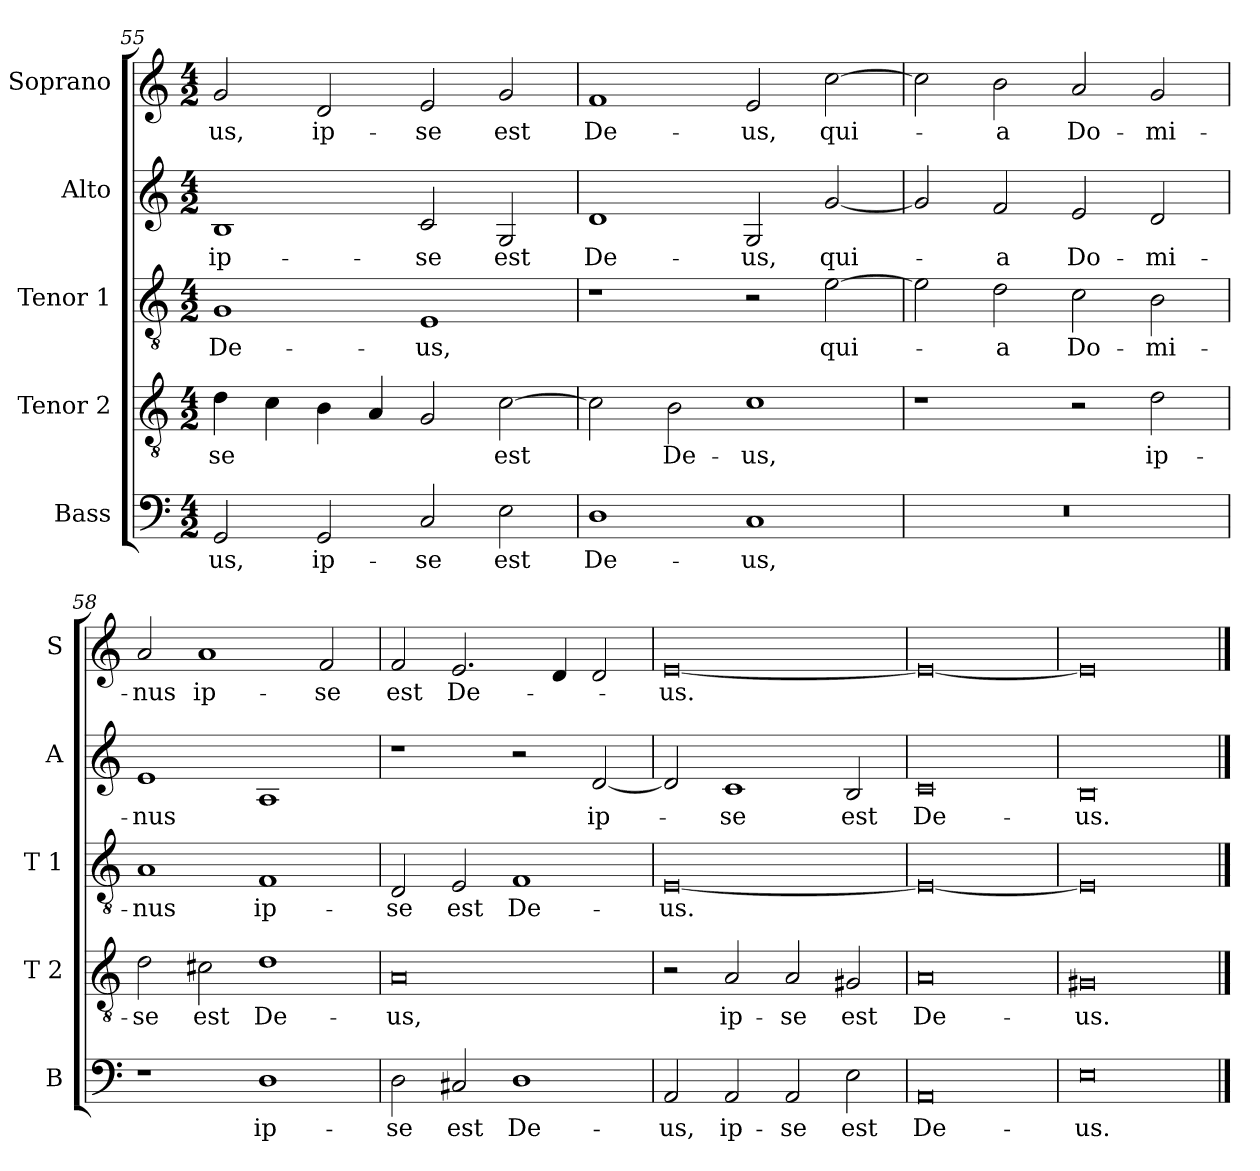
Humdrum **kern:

**kern	**text	**kern	**text	**kern	**text	**kern	**text	**kern	**text
*part5	*part5	*part4	*part4	*part3	*part3	*part2	*part2	*part1	*part1
*staff5	*staff5	*staff4	*staff4	*staff3	*staff3	*staff2	*staff2	*staff1	*staff1
*I"Bass	*	*I"Tenor 2	*	*I"Tenor 1	*	*I"Alto	*	*I"Soprano	*
*I'B	*	*I'T 2	*	*I'T 1	*	*I'A	*	*I'S	*
*clefF4	*	*clefGv2	*	*clefGv2	*	*clefG2	*	*clefG2	*
*k[]	*	*k[]	*	*k[]	*	*k[]	*	*k[]	*
*C:	*	*C:	*	*C:	*	*C:	*	*C:	*
*M4/2	*	*M4/2	*	*M4/2	*	*M4/2	*	*M4/2	*
=55	=55	=55	=55	=55	=55	=55	=55	=55	=55
!	!LO:LY:b	!	!LO:LY:b	!	!LO:LY:b	!	!LO:LY:b	!	!LO:LY:b
2GG/	-us,	4d\	-se	1G	De-	1B	ip-	2g/	-us,
.	.	4c\	.	.	.	.	.	.	.
!	!LO:LY:b	!	!	!	!	!	!	!	!LO:LY:b
2GG/	ip-	4B\	.	.	.	.	.	2d/	ip-
.	.	4A/	.	.	.	.	.	.	.
!	!LO:LY:b	!	!	!	!LO:LY:b	!	!LO:LY:b	!	!LO:LY:b
2C/	-se	2G/	.	1E	-us,	2c/	-se	2e/	-se
!	!LO:LY:b	!	!LO:LY:b	!	!	!	!LO:LY:b	!	!LO:LY:b
2E\	est	[2c\	est	.	.	2G/	est	2g/	est
=56	=56	=56	=56	=56	=56	=56	=56	=56	=56
!	!LO:LY:b	!	!	!	!	!	!LO:LY:b	!	!LO:LY:b
1D	De-	2c\]	.	1r	.	1d	De-	1f	De-
!	!	!	!LO:LY:b	!	!	!	!	!	!
.	.	2B\	De-	.	.	.	.	.	.
!	!LO:LY:b	!	!LO:LY:b	!	!	!	!LO:LY:b	!	!LO:LY:b
1C	-us,	1c	-us,	2r	.	2G/	-us,	2e/	-us,
!	!	!	!	!	!LO:LY:b	!	!LO:LY:b	!	!LO:LY:b
.	.	.	.	[2e\	qui-	[2g/	qui-	[2cc\	qui-
!!LO:LB:g=z
=57	=57	=57	=57	=57	=57	=57	=57	=57	=57
0r	.	1r	.	2e\]	.	2g/]	.	2cc\]	.
!	!	!	!	!	!LO:LY:b	!	!LO:LY:b	!	!LO:LY:b
.	.	.	.	2d\	-a	2f/	-a	2b\	-a
!	!	!	!	!	!LO:LY:b	!	!LO:LY:b	!	!LO:LY:b
.	.	2r	.	2c\	Do-	2e/	Do-	2a/	Do-
!	!	!	!LO:LY:b	!	!LO:LY:b	!	!LO:LY:b	!	!LO:LY:b
.	.	2d\	ip-	2B\	-mi-	2d/	-mi-	2g/	-mi-
=58	=58	=58	=58	=58	=58	=58	=58	=58	=58
!	!	!	!LO:LY:b	!	!LO:LY:b	!	!LO:LY:b	!	!LO:LY:b
1r	.	2d\	-se	1A	-nus	1e	-nus	2a/	-nus
!	!	!	!LO:LY:b	!	!	!	!	!	!LO:LY:b
.	.	2c#X\	est	.	.	.	.	1a	ip-
!	!LO:LY:b	!	!LO:LY:b	!	!LO:LY:b	!	!	!	!
1D	ip-	1d	De-	1F	ip-	1A	.	.	.
!	!	!	!	!	!	!	!	!	!LO:LY:b
.	.	.	.	.	.	.	.	2f/	-se
=59	=59	=59	=59	=59	=59	=59	=59	=59	=59
!	!LO:LY:b	!	!LO:LY:b	!	!LO:LY:b	!	!	!	!LO:LY:b
2D\	-se	0A	-us,	2D/	-se	1r	.	2f/	est
!	!LO:LY:b	!	!	!	!LO:LY:b	!	!	!	!LO:LY:b
2C#X/	est	.	.	2E/	est	.	.	2.e/	De-
!	!LO:LY:b	!	!	!	!LO:LY:b	!	!	!	!
1D	De-	.	.	1F	De-	2r	.	.	.
.	.	.	.	.	.	.	.	4d/	.
!	!	!	!	!	!	!	!LO:LY:b	!	!
.	.	.	.	.	.	[2d/	ip-	2d/	.
=60	=60	=60	=60	=60	=60	=60	=60	=60	=60
!	!LO:LY:b	!	!	!	!LO:LY:b	!	!	!	!LO:LY:b
2AA/	-us,	2r	.	[0E	-us.	2d/]	.	[0e	-us.
!	!LO:LY:b	!	!LO:LY:b	!	!	!	!LO:LY:b	!	!
2AA/	ip-	2A/	ip-	.	.	1c	-se	.	.
!	!LO:LY:b	!	!LO:LY:b	!	!	!	!	!	!
2AA/	-se	2A/	-se	.	.	.	.	.	.
!	!LO:LY:b	!	!LO:LY:b	!	!	!	!LO:LY:b	!	!
2E\	est	2G#X/	est	.	.	2B/	est	.	.
=61	=61	=61	=61	=61	=61	=61	=61	=61	=61
!	!LO:LY:b	!	!LO:LY:b	!	!	!	!LO:LY:b	!	!
0AA	De-	0A	De-	0E_	.	0c	De-	0e_	.
=62	=62	=62	=62	=62	=62	=62	=62	=62	=62
!	!LO:LY:b	!	!LO:LY:b	!	!	!	!LO:LY:b	!	!
0E	-us.	0G#X	-us.	0E]	.	0B	-us.	0e]	.
==	==	==	==	==	==	==	==	==	==
*-	*-	*-	*-	*-	*-	*-	*-	*-	*-
